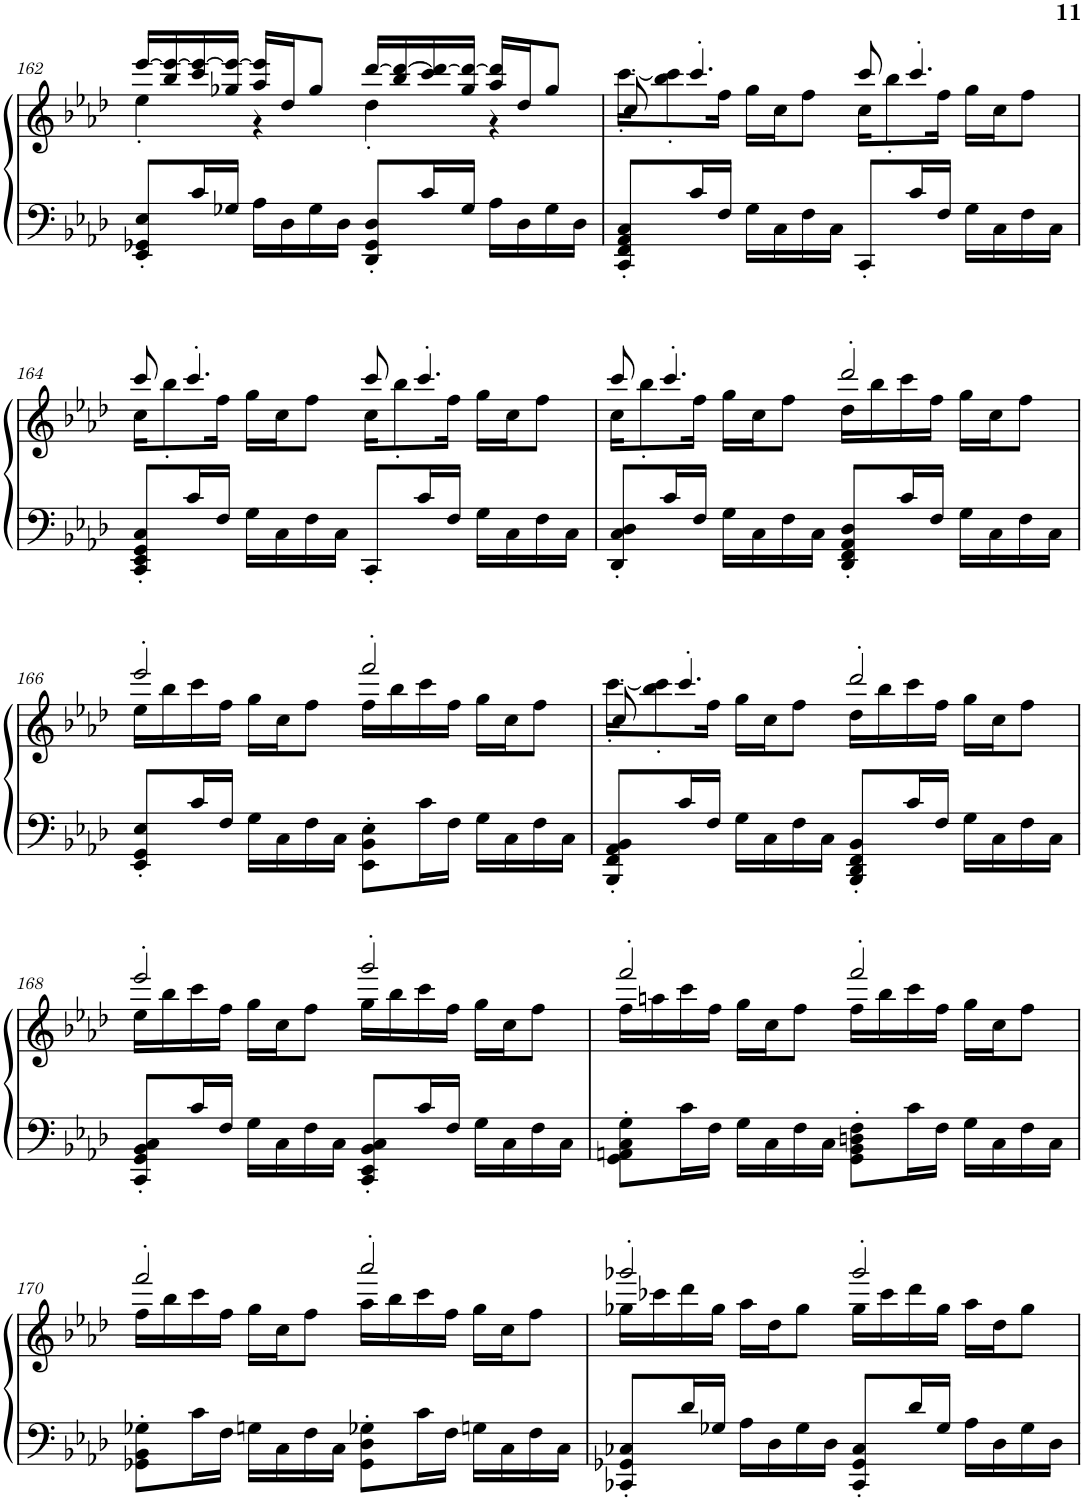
**kern	**kern
*part1	*part1
*staff2	*staff1
*I"Piano	*
*I'Pno.	*
!!LO:PB:g=z
*clefF4	*clefF4
*k[b-e-a-d-]	*k[b-e-a-d-]
*M4/4	*M4/4
=162	=162
*	*^
8EE-/' 8GG-X/' 8E-/'L	[16eee-/LL	4ee-'\
.	16bb-/ 16eee-/_	.
16c/L	16ccc/ 16eee-/_	.
16G-X/JJ	16gg-X/ 16eee-/_JJ	.
16A-\LL	16aa-/ 16eee-/]LL	4r
16D-\	16dd-/J	.
16G-\	8gg-/J	.
16D-\JJ	.	.
8DD-/' 8GG-/' 8D-/'L	[16ddd-/LL	4dd-'\
.	16bb-/ 16ddd-/_	.
16c/L	16ccc/ 16ddd-/_	.
16G-/JJ	16gg-/ 16ddd-/_JJ	.
16A-\LL	16aa-/ 16ddd-/]LL	4r
16D-\	16dd-/J	.
16G-\	8gg-/J	.
16D-\JJ	.	.
=163	=163	=163
8CC/' 8FF/' 8AA-/' 8C/'L	8cc'/	[16ccc'\KL
.	.	8bb-\' 8ccc\]'
16c/L	4.ccc'/	.
16F/JJ	.	16ff\Jk
16G\LL	.	16gg\LL
16C\	.	16cc\J
16F\	.	8ff\J
16C\JJ	.	.
8CC'/L	8ccc/	16cc\KL
.	.	8bb-'\
16c/L	4.ccc'/	.
16F/JJ	.	16ff\Jk
16G\LL	.	16gg\LL
16C\	.	16cc\J
16F\	.	8ff\J
16C\JJ	.	.
!!LO:LB:g=z	!!
=164	=164	=164
8CC/' 8EE-/' 8GG/' 8C/'L	8ccc/	16cc\KL
.	.	8bb-'\
16c/L	4.ccc'/	.
16F/JJ	.	16ff\Jk
16G\LL	.	16gg\LL
16C\	.	16cc\J
16F\	.	8ff\J
16C\JJ	.	.
8CC'/L	8ccc/	16cc\KL
.	.	8bb-'\
16c/L	4.ccc'/	.
16F/JJ	.	16ff\Jk
16G\LL	.	16gg\LL
16C\	.	16cc\J
16F\	.	8ff\J
16C\JJ	.	.
=165	=165	=165
8DD-/' 8C/' 8D-/'L	8ccc/	16cc\KL
.	.	8bb-'\
16c/L	4.ccc'/	.
16F/JJ	.	16ff\Jk
16G\LL	.	16gg\LL
16C\	.	16cc\J
16F\	.	8ff\J
16C\JJ	.	.
8DD-/' 8FF/' 8AA-/' 8D-/'L	2ddd-'/	16dd-\LL
.	.	16bb-\
16c/L	.	16ccc\
16F/JJ	.	16ff\JJ
16G\LL	.	16gg\LL
16C\	.	16cc\J
16F\	.	8ff\J
16C\JJ	.	.
!!LO:LB:g=z	!!
=166	=166	=166
8EE-/' 8GG/' 8E-/'L	2eee-'/	16ee-\LL
.	.	16bb-\
16c/L	.	16ccc\
16F/JJ	.	16ff\JJ
16G\LL	.	16gg\LL
16C\	.	16cc\J
16F\	.	8ff\J
16C\JJ	.	.
8EE-\' 8BB-\' 8E-\'L	2fff'/	16ff\LL
.	.	16bb-\
16c\L	.	16ccc\
16F\JJ	.	16ff\JJ
16G\LL	.	16gg\LL
16C\	.	16cc\J
16F\	.	8ff\J
16C\JJ	.	.
=167	=167	=167
8BBB-/' 8FF/' 8AA-/' 8BB-/'L	8cc'/	[16ccc'\KL
.	.	8bb-\' 8ccc\]'
16c/L	4.ccc'/	.
16F/JJ	.	16ff\Jk
16G\LL	.	16gg\LL
16C\	.	16cc\J
16F\	.	8ff\J
16C\JJ	.	.
8BBB-/' 8DD-/' 8FF/' 8BB-/'L	2ddd-'/	16dd-\LL
.	.	16bb-\
16c/L	.	16ccc\
16F/JJ	.	16ff\JJ
16G\LL	.	16gg\LL
16C\	.	16cc\J
16F\	.	8ff\J
16C\JJ	.	.
!!LO:LB:g=z	!!
=168	=168	=168
8CC/' 8GG/' 8BB-/' 8C/'L	2eee-'/	16ee-\LL
.	.	16bb-\
16c/L	.	16ccc\
16F/JJ	.	16ff\JJ
16G\LL	.	16gg\LL
16C\	.	16cc\J
16F\	.	8ff\J
16C\JJ	.	.
8CC/' 8EE-/' 8BB-/' 8C/'L	2ggg'/	16gg\LL
.	.	16bb-\
16c/L	.	16ccc\
16F/JJ	.	16ff\JJ
16G\LL	.	16gg\LL
16C\	.	16cc\J
16F\	.	8ff\J
16C\JJ	.	.
=169	=169	=169
8GG\' 8AAn\' 8C\' 8G\'L	2fff'/	16ff\LL
.	.	16aan\
16c\L	.	16ccc\
16F\JJ	.	16ff\JJ
16G\LL	.	16gg\LL
16C\	.	16cc\J
16F\	.	8ff\J
16C\JJ	.	.
8GG\' 8BB-\' 8Dn\' 8F\'L	2fff'/	16ff\LL
.	.	16bb-\
16c\L	.	16ccc\
16F\JJ	.	16ff\JJ
16G\LL	.	16gg\LL
16C\	.	16cc\J
16F\	.	8ff\J
16C\JJ	.	.
!!LO:LB:g=z	!!
=170	=170	=170
8GG-X\' 8BB-\' 8G-X\'L	2fff'/	16ff\LL
.	.	16bb-\
16c\L	.	16ccc\
16F\JJ	.	16ff\JJ
16Gn\LL	.	16gg\LL
16C\	.	16cc\J
16F\	.	8ff\J
16C\JJ	.	.
8GG-\' 8D-\' 8G-X\'L	2aaa-'/	16aa-\LL
.	.	16bb-\
16c\L	.	16ccc\
16F\JJ	.	16ff\JJ
16Gn\LL	.	16gg\LL
16C\	.	16cc\J
16F\	.	8ff\J
16C\JJ	.	.
=171	=171	=171
8CC-X/' 8GG-X/' 8C-X/'L	2ggg-X'/	16gg-X\LL
.	.	16ccc-X\
16d-/L	.	16ddd-\
16G-X/JJ	.	16gg-\JJ
16A-\LL	.	16aa-\LL
16D-\	.	16dd-\J
16G-\	.	8gg-\J
16D-\JJ	.	.
8CC-/' 8GG-/' 8C-/'L	2ggg-'/	16gg-\LL
.	.	16ccc-\
16d-/L	.	16ddd-\
16G-/JJ	.	16gg-\JJ
16A-\LL	.	16aa-\LL
16D-\	.	16dd-\J
16G-\	.	8gg-\J
16D-\JJ	.	.
*	*v	*v
=	=
*-	*-
